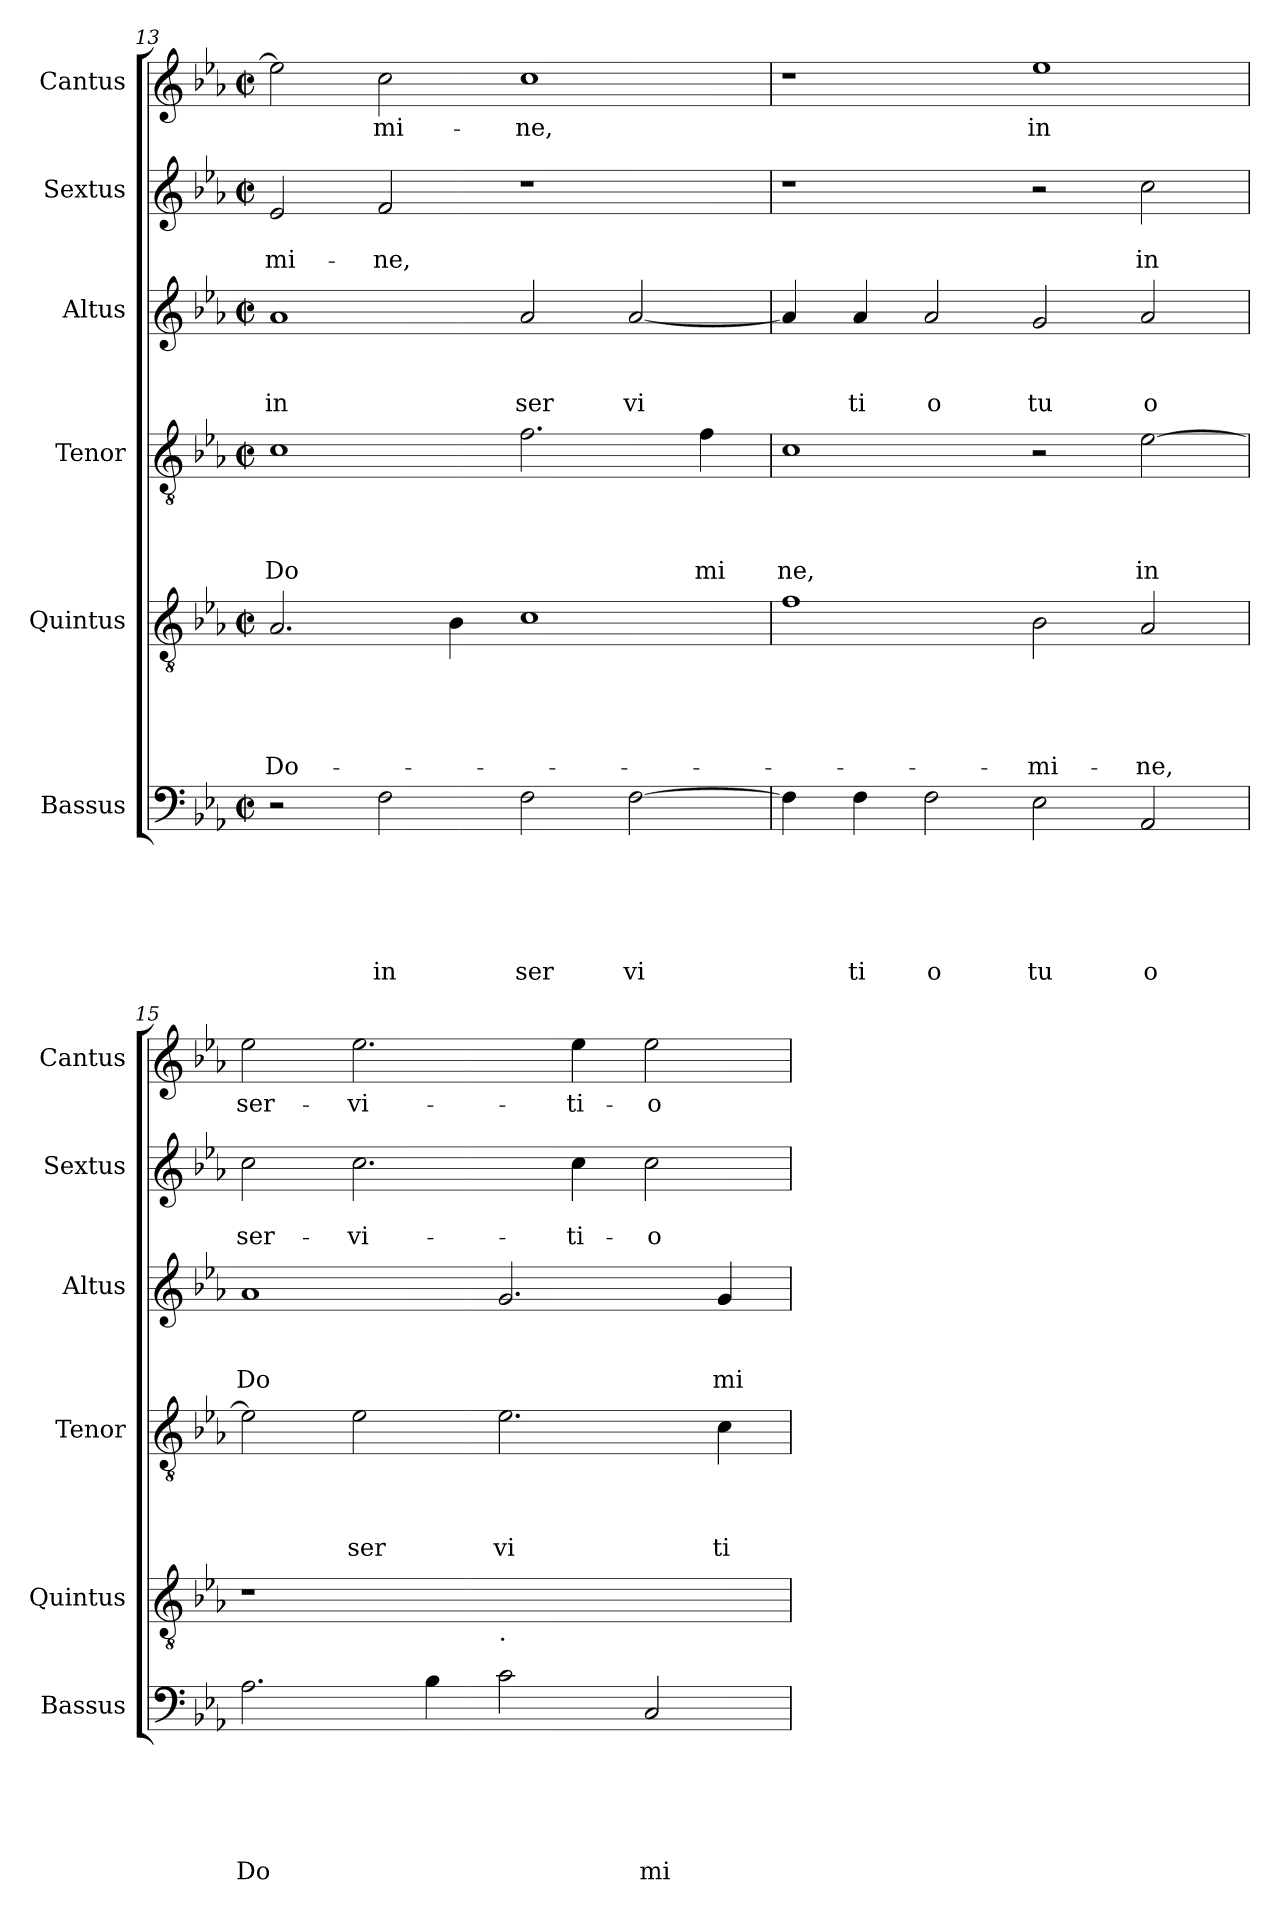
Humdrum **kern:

**kern	**text	**text	**text	**text	**text	**text	**kern	**text	**text	**text	**text	**text	**kern	**text	**text	**text	**text	**kern	**text	**text	**text	**kern	**text	**text	**kern	**text
*part6	*part6	*part6	*part6	*part6	*part6	*part6	*part5	*part5	*part5	*part5	*part5	*part5	*part4	*part4	*part4	*part4	*part4	*part3	*part3	*part3	*part3	*part2	*part2	*part2	*part1	*part1
*staff6	*staff6	*staff6	*staff6	*staff6	*staff6	*staff6	*staff5	*staff5	*staff5	*staff5	*staff5	*staff5	*staff4	*staff4	*staff4	*staff4	*staff4	*staff3	*staff3	*staff3	*staff3	*staff2	*staff2	*staff2	*staff1	*staff1
*I"Bassus	*	*	*	*	*	*	*I"Quintus	*	*	*	*	*	*I"Tenor	*	*	*	*	*I"Altus	*	*	*	*I"Sextus	*	*	*I"Cantus	*
*I'Bassus	*	*	*	*	*	*	*I'Quintus	*	*	*	*	*	*I'Tenor	*	*	*	*	*I'Altus	*	*	*	*I'Sextus	*	*	*I'Cantus	*
!!LO:LB:g=z
*clefF4	*	*	*	*	*	*	*clefGv2	*	*	*	*	*	*clefGv2	*	*	*	*	*clefG2	*	*	*	*clefG2	*	*	*clefG2	*
*k[b-e-a-]	*	*	*	*	*	*	*k[b-e-a-]	*	*	*	*	*	*k[b-e-a-]	*	*	*	*	*k[b-e-a-]	*	*	*	*k[b-e-a-]	*	*	*k[b-e-a-]	*
*E-:	*	*	*	*	*	*	*E-:	*	*	*	*	*	*E-:	*	*	*	*	*E-:	*	*	*	*E-:	*	*	*E-:	*
*M2/2	*	*	*	*	*	*	*M2/2	*	*	*	*	*	*M2/2	*	*	*	*	*M2/2	*	*	*	*M2/2	*	*	*M2/2	*
*met(c|)	*	*	*	*	*	*	*met(c|)	*	*	*	*	*	*met(c|)	*	*	*	*	*met(c|)	*	*	*	*met(c|)	*	*	*met(c|)	*
=13	=13	=13	=13	=13	=13	=13	=13	=13	=13	=13	=13	=13	=13	=13	=13	=13	=13	=13	=13	=13	=13	=13	=13	=13	=13	=13
!	!	!	!	!	!	!	!	!	!	!	!	!LO:LY:b	!	!	!	!	!LO:LY:b	!	!	!	!LO:LY:b	!	!	!LO:LY:b	!	!
2r	.	.	.	.	.	.	2.A-/	.	.	.	.	Do-	1c	.	.	.	Do	1a-	.	.	in	2e-/	.	mi-	2ee-\]	.
!	!	!	!	!	!	!LO:LY:b	!	!	!	!	!	!	!	!	!	!	!	!	!	!	!	!	!	!LO:LY:b	!	!LO:LY:b
2F\	.	.	.	.	.	in	.	.	.	.	.	.	.	.	.	.	.	.	.	.	.	2f/	.	-ne,	2cc\	mi-
.	.	.	.	.	.	.	4B-\	.	.	.	.	.	.	.	.	.	.	.	.	.	.	.	.	.	.	.
!	!	!	!	!	!	!LO:LY:b	!	!	!	!	!	!	!	!	!	!	!	!	!	!	!LO:LY:b	!	!	!	!	!LO:LY:b
2F\	.	.	.	.	.	ser	1c	.	.	.	.	.	2.f\	.	.	.	.	2a-/	.	.	ser	1r	.	.	1cc	-ne,
!	!	!	!	!	!	!LO:LY:b	!	!	!	!	!	!	!	!	!	!	!	!	!	!	!LO:LY:b	!	!	!	!	!
[>2F\	.	.	.	.	.	vi	.	.	.	.	.	.	.	.	.	.	.	[<2a-/	.	.	vi	.	.	.	.	.
!	!	!	!	!	!	!	!	!	!	!	!	!	!	!	!	!	!LO:LY:b	!	!	!	!	!	!	!	!	!
.	.	.	.	.	.	.	.	.	.	.	.	.	4f\	.	.	.	mi	.	.	.	.	.	.	.	.	.
=14	=14	=14	=14	=14	=14	=14	=14	=14	=14	=14	=14	=14	=14	=14	=14	=14	=14	=14	=14	=14	=14	=14	=14	=14	=14	=14
!	!	!	!	!	!	!	!	!	!	!	!	!	!	!	!	!	!LO:LY:b	!	!	!	!	!	!	!	!	!
4F\]	.	.	.	.	.	.	1f	.	.	.	.	.	1c	.	.	.	ne,	4a-/]	.	.	.	1r	.	.	1r	.
!	!	!	!	!	!	!LO:LY:b	!	!	!	!	!	!	!	!	!	!	!	!	!	!	!LO:LY:b	!	!	!	!	!
4F\	.	.	.	.	.	ti	.	.	.	.	.	.	.	.	.	.	.	4a-/	.	.	ti	.	.	.	.	.
!	!	!	!	!	!	!LO:LY:b	!	!	!	!	!	!	!	!	!	!	!	!	!	!	!LO:LY:b	!	!	!	!	!
2F\	.	.	.	.	.	o	.	.	.	.	.	.	.	.	.	.	.	2a-/	.	.	o	.	.	.	.	.
!	!	!	!	!	!	!LO:LY:b	!	!	!	!	!	!LO:LY:b	!	!	!	!	!	!	!	!	!LO:LY:b	!	!	!	!	!LO:LY:b
2E-\	.	.	.	.	.	tu	2B-\	.	.	.	.	-mi-	2r	.	.	.	.	2g/	.	.	tu	2r	.	.	1ee-	in
!	!	!	!	!	!	!LO:LY:b	!	!	!	!	!	!LO:LY:b	!	!	!	!	!LO:LY:b	!	!	!	!LO:LY:b	!	!	!LO:LY:b	!	!
2AA-/	.	.	.	.	.	o	2A-/	.	.	.	.	-ne,	[>2e-\	.	.	.	in	2a-/	.	.	o	2cc\	.	in	.	.
=15	=15	=15	=15	=15	=15	=15	=15	=15	=15	=15	=15	=15	=15	=15	=15	=15	=15	=15	=15	=15	=15	=15	=15	=15	=15	=15
!	!	!	!	!	!	!LO:LY:b	!	!	!	!	!	!	!	!	!	!	!	!	!	!	!LO:LY:b	!	!	!LO:LY:b	!	!LO:LY:b
2.A-\	.	.	.	.	.	Do	1r	.	.	.	.	.	2e-\]	.	.	.	.	1a-	.	.	Do	2cc\	.	ser-	2ee-\	ser-
!	!	!	!	!	!	!	!	!	!	!	!	!	!	!	!	!	!LO:LY:b	!	!	!	!	!	!	!LO:LY:b	!	!LO:LY:b
.	.	.	.	.	.	.	.	.	.	.	.	.	2e-\	.	.	.	ser	.	.	.	.	2.cc\	.	-vi-	2.ee-\	-vi-
4B-\	.	.	.	.	.	.	.	.	.	.	.	.	.	.	.	.	.	.	.	.	.	.	.	.	.	.
!	!	!	!	!	!	!	!LO:TX:b:t=.	!	!	!	!	!	!	!	!	!	!	!	!	!	!	!	!	!	!	!
!	!	!	!	!	!	!	!	!	!	!	!	!	!	!	!	!	!LO:LY:b	!	!	!	!	!	!	!	!	!
2c\	.	.	.	.	.	.	1ryy	.	.	.	.	.	2.e-\	.	.	.	vi	2.g/	.	.	.	.	.	.	.	.
!	!	!	!	!	!	!	!	!	!	!	!	!	!	!	!	!	!	!	!	!	!	!	!	!LO:LY:b	!	!LO:LY:b
.	.	.	.	.	.	.	.	.	.	.	.	.	.	.	.	.	.	.	.	.	.	4cc\	.	-ti-	4ee-\	-ti-
!	!	!	!	!	!	!LO:LY:b	!	!	!	!	!	!	!	!	!	!	!	!	!	!	!	!	!	!LO:LY:b	!	!LO:LY:b
2C/	.	.	.	.	.	mi	.	.	.	.	.	.	.	.	.	.	.	.	.	.	.	2cc\	.	-o	2ee-\	-o
!	!	!	!	!	!	!	!	!	!	!	!	!	!	!	!	!	!LO:LY:b	!	!	!	!LO:LY:b	!	!	!	!	!
.	.	.	.	.	.	.	.	.	.	.	.	.	4c\	.	.	.	ti	4g/	.	.	mi	.	.	.	.	.
=	=	=	=	=	=	=	=	=	=	=	=	=	=	=	=	=	=	=	=	=	=	=	=	=	=	=
*-	*-	*-	*-	*-	*-	*-	*-	*-	*-	*-	*-	*-	*-	*-	*-	*-	*-	*-	*-	*-	*-	*-	*-	*-	*-	*-
